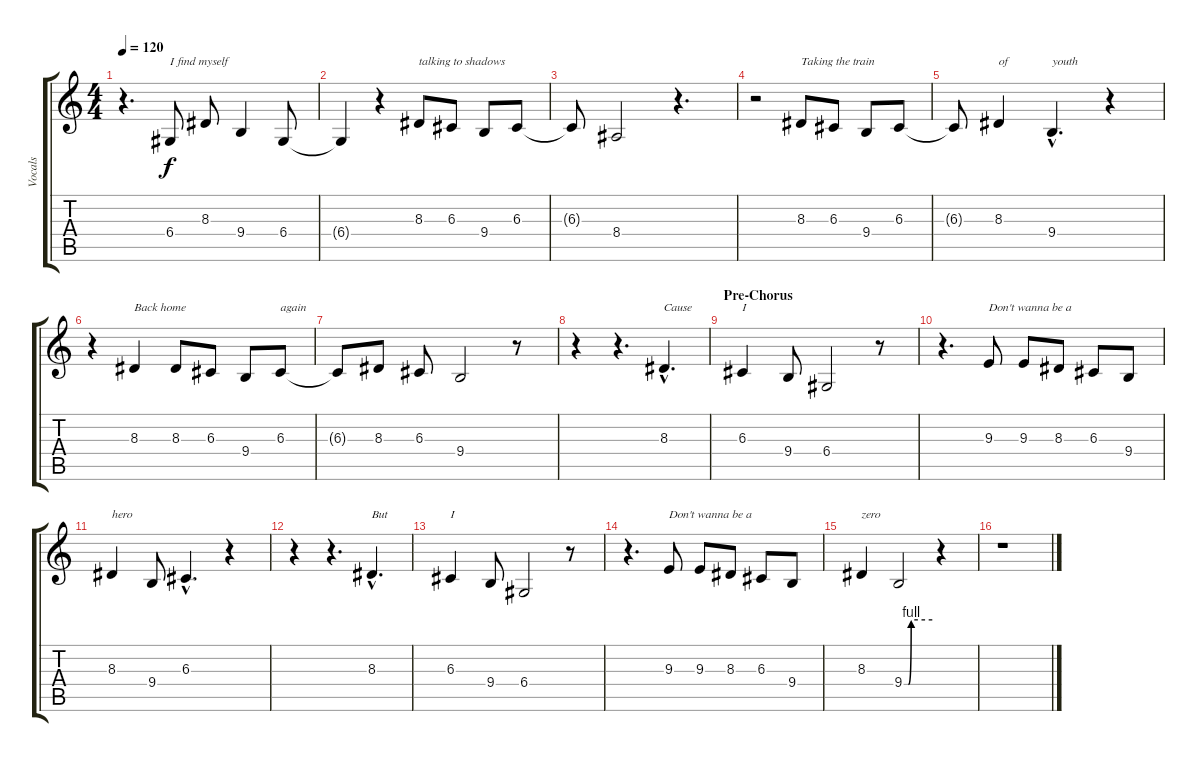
\track ("Vocals" "Vocals") {instrument cello}
\staff {score tabs}
\tuning (E4 B3 G3 D3 A2 E2) {hide}
\ts (4 4)
\tempo 120
\clef g2
\ks c
r.4{d dy f} 6.4.8{txt "I find myself"} 8.3.8 9.4.4 6.4.8 |
6.4{t}.4 r.4 8.3.8{txt "talking to shadows"} 6.3.8 9.4.8 6.3.8 |
6.3{t}.8 8.4.2 r.4{d} |
r.2 8.3.8{txt "Taking the train"} 6.3.8 9.4.8 6.3.8 |
6.3{t}.8 8.3.4{txt "of"} 9.4{hac}.4{d txt "youth"} r.4 |
r.4 8.3.4{txt "Back home"} 8.3.8 6.3.8 9.4.8 6.3.8{txt "again"} |
6.3{t}.8 8.3.8 6.3.8 9.4.2 r.8 |
r.4 r.4{d} 8.3{hac}.4{d txt "Cause"} |
\section ("" "Pre-Chorus")
6.3.4{txt "I"} 9.4.8 6.4.2 r.8 |
r.4{d} 9.3.8{txt "Don't wanna be a"} 9.3.8 8.3.8 6.3.8 9.4.8 |
8.3.4{txt "hero"} 9.4.8 6.3{hac}.4{d} r.4 |
r.4 r.4{d} 8.3{hac}.4{d txt "But"} |
6.3.4{txt "I"} 9.4.8 6.4.2 r.8 |
r.4{d} 9.3.8{txt "Don't wanna be a"} 9.3.8 8.3.8 6.3.8 9.4.8 |
8.3.4{txt "zero"} 9.4{be (custom 0 0 9 0 15 4 60 4)}.2 r.4 |
r.1
